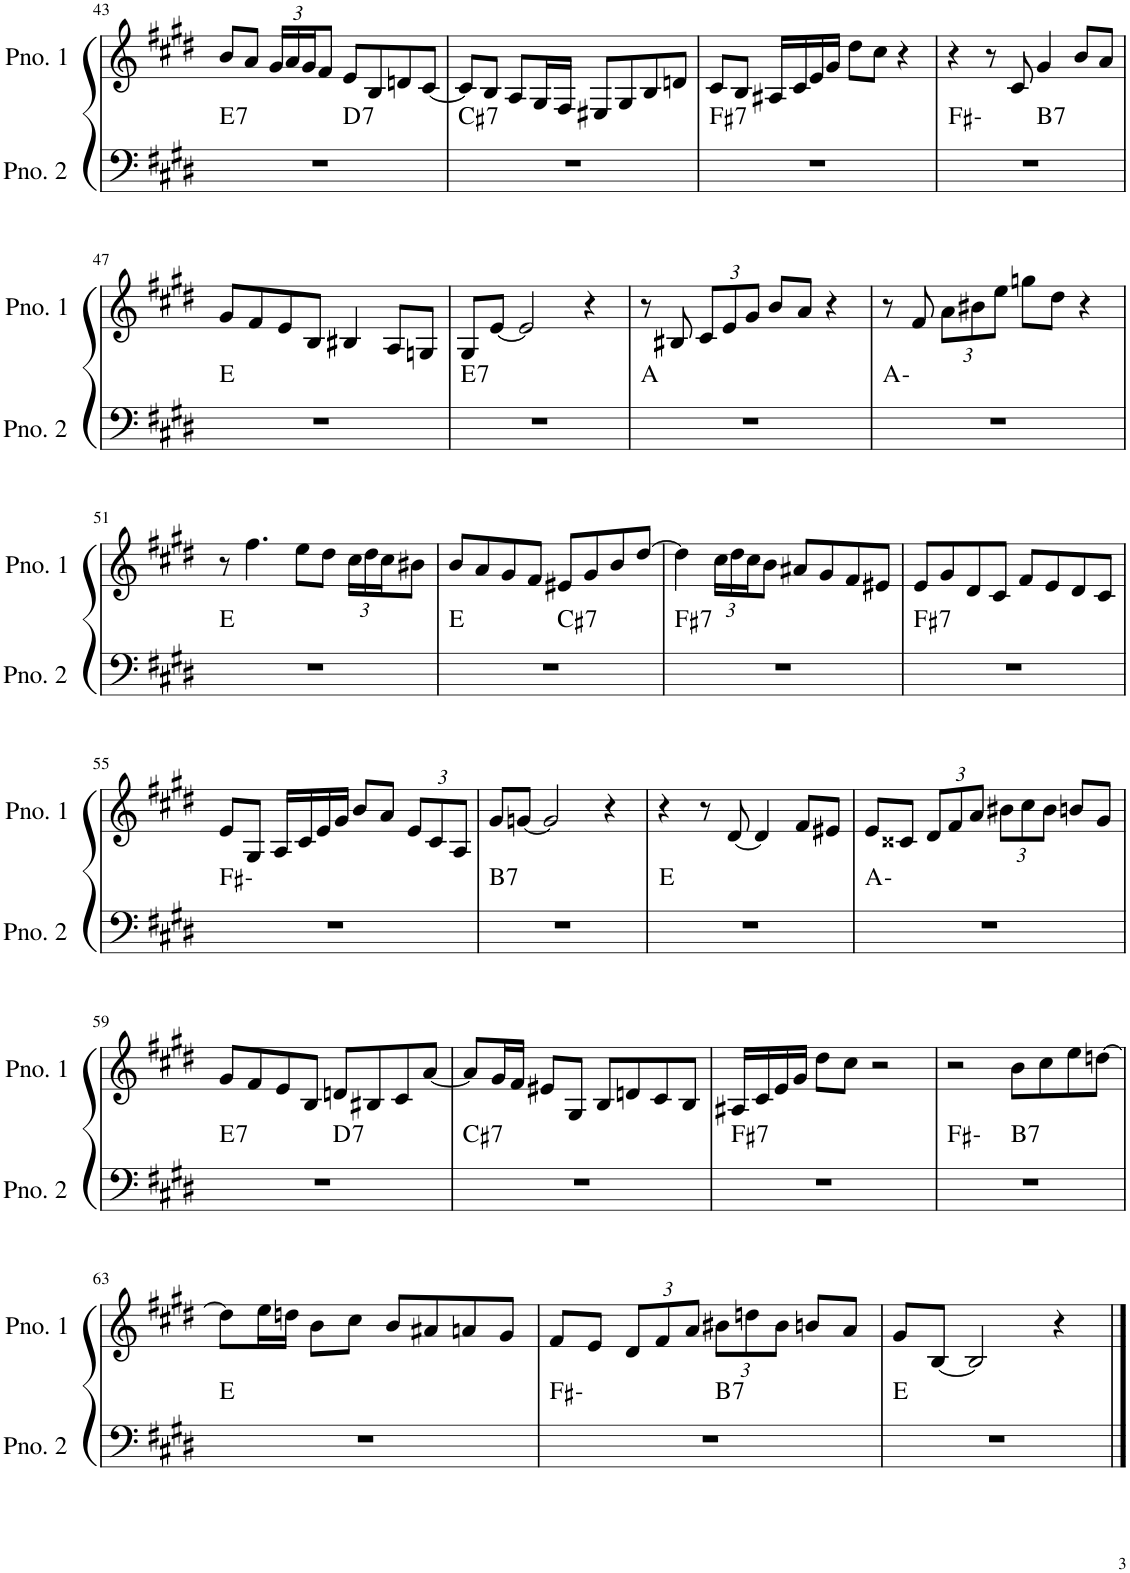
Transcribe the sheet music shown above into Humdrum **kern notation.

**kern	**harte	**kern
*part2	*part2	*part1
*staff2	*	*staff1
*I"ピアノ 2	*	*I"ピアノ 1
!!LO:PB:g=z
*clefF4	*	*clefG2
*k[f#c#g#d#]	*	*k[f#c#g#d#]
*M4/4	*	*M4/4
=43	=43	=43
!	!LO:H:kt=7	!
*^	*	*
1r	2ryy	E:7	8b/L
.	.	.	8a/J
*	*	*	*Xbrackettup
.	.	.	24g#/LL
.	.	.	24a/
.	.	.	24g#/J
.	.	.	8f#/J
!	!	!LO:H:kt=7	!
.	2ryy	D:7	8e/L
.	.	.	8B/
.	.	.	8dn/
.	.	.	[8c#/J
=44	=44	=44	=44
!	!	!LO:H:kt=7	!
*v	*v	*	*
1r	C#:7	8c#/L]
.	.	8B/J
.	.	8A/L
.	.	16G#/L
.	.	16F#/JJ
.	.	8E#X/L
.	.	8G#/
.	.	8B/
.	.	8dn/J
=45	=45	=45
!	!LO:H:kt=7	!
1r	F#:7	8c#/L
.	.	8B/J
.	.	16A#X/LL
.	.	16c#/
.	.	16e/
.	.	16g#/JJ
.	.	8dd#\L
.	.	8cc#\J
.	.	4r
=46	=46	=46
*^	*	*
1r	2ryy	F#:min	4r
.	.	.	8r
.	.	.	8c#/
!	!	!LO:H:kt=7	!
.	2ryy	B:7	4g#/
.	.	.	8b/L
.	.	.	8a/J
*v	*v	*	*
!!LO:LB:g=z
=47	=47	=47
1r	E:maj	8g#/L
.	.	8f#/
.	.	8e/
.	.	8B/J
.	.	4B#X/
.	.	8A/L
.	.	8Gn/J
=48	=48	=48
!	!LO:H:kt=7	!
1r	E:7	8G#/L
.	.	[8e/J
.	.	2e/]
.	.	4r
=49	=49	=49
1r	A:maj	8r
.	.	8B#X/
.	.	12c#/L
.	.	12e/
.	.	12g#/J
.	.	8b/L
.	.	8a/J
.	.	4r
=50	=50	=50
1r	A:min	8r
.	.	8f#/
.	.	12a\L
.	.	12b#X\
.	.	12ee\J
.	.	8ggn\L
.	.	8dd#\J
.	.	4r
!!LO:LB:g=z
=51	=51	=51
1r	E:maj	8r
.	.	4.ff#\
.	.	8ee\L
.	.	8dd#\J
.	.	24cc#\LL
.	.	24dd#\
.	.	24cc#\J
.	.	8b#X\J
=52	=52	=52
*^	*	*
1r	2ryy	E:maj	8b/L
.	.	.	8a/
.	.	.	8g#/
.	.	.	8f#/J
!	!	!LO:H:kt=7	!
.	2ryy	C#:7	8e#X/L
.	.	.	8g#/
.	.	.	8b/
.	.	.	[8dd#/J
=53	=53	=53	=53
!	!	!LO:H:kt=7	!
*v	*v	*	*
1r	F#:7	4dd#\]
.	.	24cc#\LL
.	.	24dd#\
.	.	24cc#\J
.	.	8b\J
.	.	8a#X/L
.	.	8g#/
.	.	8f#/
.	.	8e#X/J
=54	=54	=54
!	!LO:H:kt=7	!
1r	F#:7	8e/L
.	.	8g#/
.	.	8d#/
.	.	8c#/J
.	.	8f#/L
.	.	8e/
.	.	8d#/
.	.	8c#/J
!!LO:LB:g=z
=55	=55	=55
1r	F#:min	8e/L
.	.	8G#/J
.	.	16A/LL
.	.	16c#/
.	.	16e/
.	.	16g#/JJ
.	.	8b/L
.	.	8a/J
.	.	12e/L
.	.	12c#/
.	.	12A/J
=56	=56	=56
!	!LO:H:kt=7	!
1r	B:7	8g#/L
.	.	[8gn/J
.	.	2g/]
.	.	4r
=57	=57	=57
1r	E:maj	4r
.	.	8r
.	.	[8d#/
.	.	4d#/]
.	.	8f#/L
.	.	8e#X/J
=58	=58	=58
1r	A:min	8e/L
.	.	8c##X/J
.	.	12d#/L
.	.	12f#/
.	.	12a/J
.	.	12b#X\L
.	.	12cc#\
.	.	12b#\J
.	.	8bn/L
.	.	8g#/J
!!LO:LB:g=z
=59	=59	=59
!	!LO:H:kt=7	!
*^	*	*
1r	2ryy	E:7	8g#/L
.	.	.	8f#/
.	.	.	8e/
.	.	.	8B/J
!	!	!LO:H:kt=7	!
.	2ryy	D:7	8dn/L
.	.	.	8B#X/
.	.	.	8c#/
.	.	.	[8a/J
=60	=60	=60	=60
!	!	!LO:H:kt=7	!
*v	*v	*	*
1r	C#:7	8a/L]
.	.	16g#/L
.	.	16f#/JJ
.	.	8e#X/L
.	.	8G#/J
.	.	8B/L
.	.	8dn/
.	.	8c#/
.	.	8B/J
=61	=61	=61
!	!LO:H:kt=7	!
1r	F#:7	16A#X/LL
.	.	16c#/
.	.	16e/
.	.	16g#/JJ
.	.	8dd#\L
.	.	8cc#\J
.	.	2r
=62	=62	=62
*^	*	*
1r	2ryy	F#:min	2r
!	!	!LO:H:kt=7	!
.	2ryy	B:7	8b\L
.	.	.	8cc#\
.	.	.	8ee\
.	.	.	[8ddn\J
*v	*v	*	*
!!LO:LB:g=z
=63	=63	=63
1r	E:maj	8dd\L]
.	.	16ee\L
.	.	16ddn\JJ
.	.	8b\L
.	.	8cc#\J
.	.	8b/L
.	.	8a#X/
.	.	8an/
.	.	8g#/J
=64	=64	=64
*^	*	*
1r	2ryy	F#:min	8f#/L
.	.	.	8e/J
.	.	.	12d#/L
.	.	.	12f#/
.	.	.	12a/J
!	!	!LO:H:kt=7	!
.	2ryy	B:7	12b#X\L
.	.	.	12ddn\
.	.	.	12b#\J
.	.	.	8bn/L
.	.	.	8a/J
*v	*v	*	*
=65	=65	=65
1r	E:maj	8g#/L
.	.	[8B/J
.	.	2B/]
.	.	4r
==	==	==
*-	*-	*-
